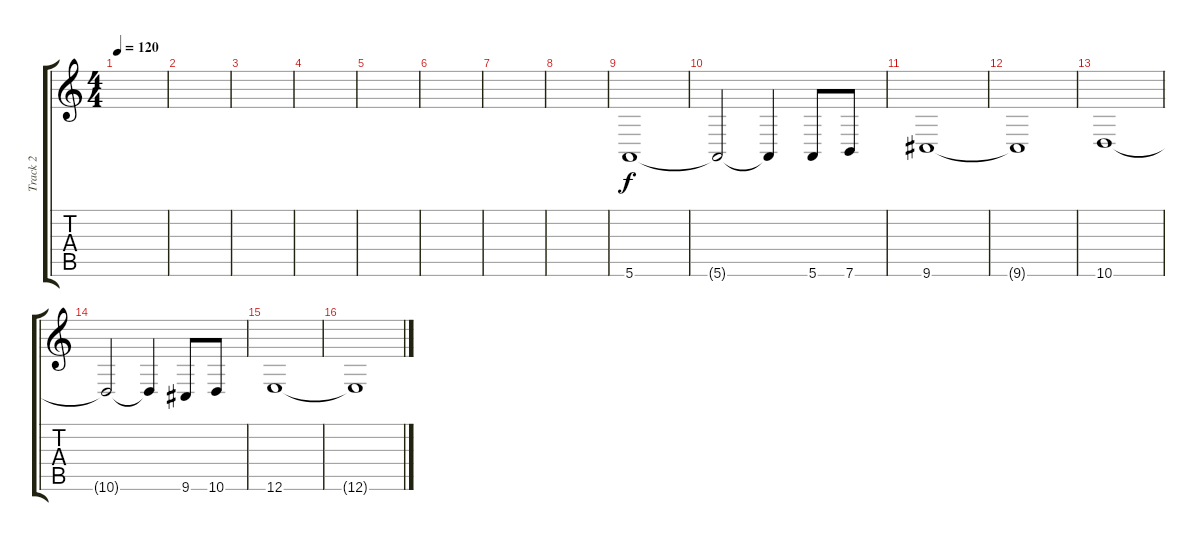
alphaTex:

\track ("Track 2" "Track 2") {instrument cello}
\staff {score tabs}
\tuning (E4 B3 G3 D3 A2 E2) {hide}
\ts (4 4)
\tempo 120
\clef g2
\ks c
|
|
|
|
|
|
|
|
5.6.1 |
5.6{t}.2 5.6{t}.4 5.6.8 7.6.8 |
9.6.1 |
9.6{t}.1 |
10.6.1 |
10.6{t}.2 10.6{t}.4 9.6.8 10.6.8 |
12.6.1 |
12.6{t}.1
